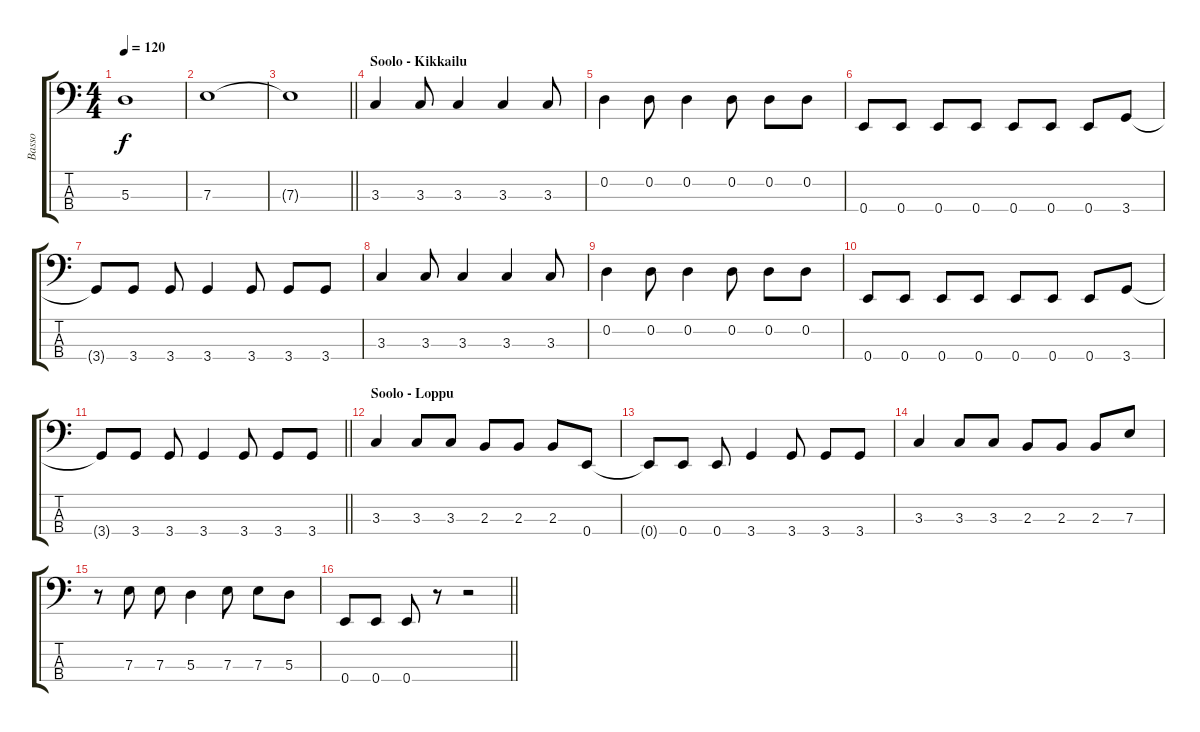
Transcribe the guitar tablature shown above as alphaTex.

\track ("Basso" "Basso") {instrument electricbassfinger}
\staff {score tabs}
\tuning (G2 D2 A1 E1) {hide}
\ts (4 4)
\tempo 120
\clef f4
\ks c
5.3.1{dy f} |
7.3.1 |
\barLineRight lightlight
7.3{t}.1 |
\section ("" "Soolo - Kikkailu")
3.3.4 3.3.8 3.3.4 3.3.4 3.3.8 |
0.2.4 0.2.8 0.2.4 0.2.8 0.2.8 0.2.8 |
0.4.8 0.4.8 0.4.8 0.4.8 0.4.8 0.4.8 0.4.8 3.4.8 |
3.4{t}.8 3.4.8 3.4.8 3.4.4 3.4.8 3.4.8 3.4.8 |
3.3.4 3.3.8 3.3.4 3.3.4 3.3.8 |
0.2.4 0.2.8 0.2.4 0.2.8 0.2.8 0.2.8 |
0.4.8 0.4.8 0.4.8 0.4.8 0.4.8 0.4.8 0.4.8 3.4.8 |
\barLineRight lightlight
3.4{t}.8 3.4.8 3.4.8 3.4.4 3.4.8 3.4.8 3.4.8 |
\section ("" "Soolo - Loppu")
3.3.4 3.3.8 3.3.8 2.3.8 2.3.8 2.3.8 0.4.8 |
0.4{t}.8 0.4.8 0.4.8 3.4.4 3.4.8 3.4.8 3.4.8 |
3.3.4 3.3.8 3.3.8 2.3.8 2.3.8 2.3.8 7.3.8 |
r.8 7.3.8 7.3.8 5.3.4 7.3.8 7.3.8 5.3.8 |
\barLineRight lightlight
0.4.8 0.4.8 0.4.8 r.8 r.2
